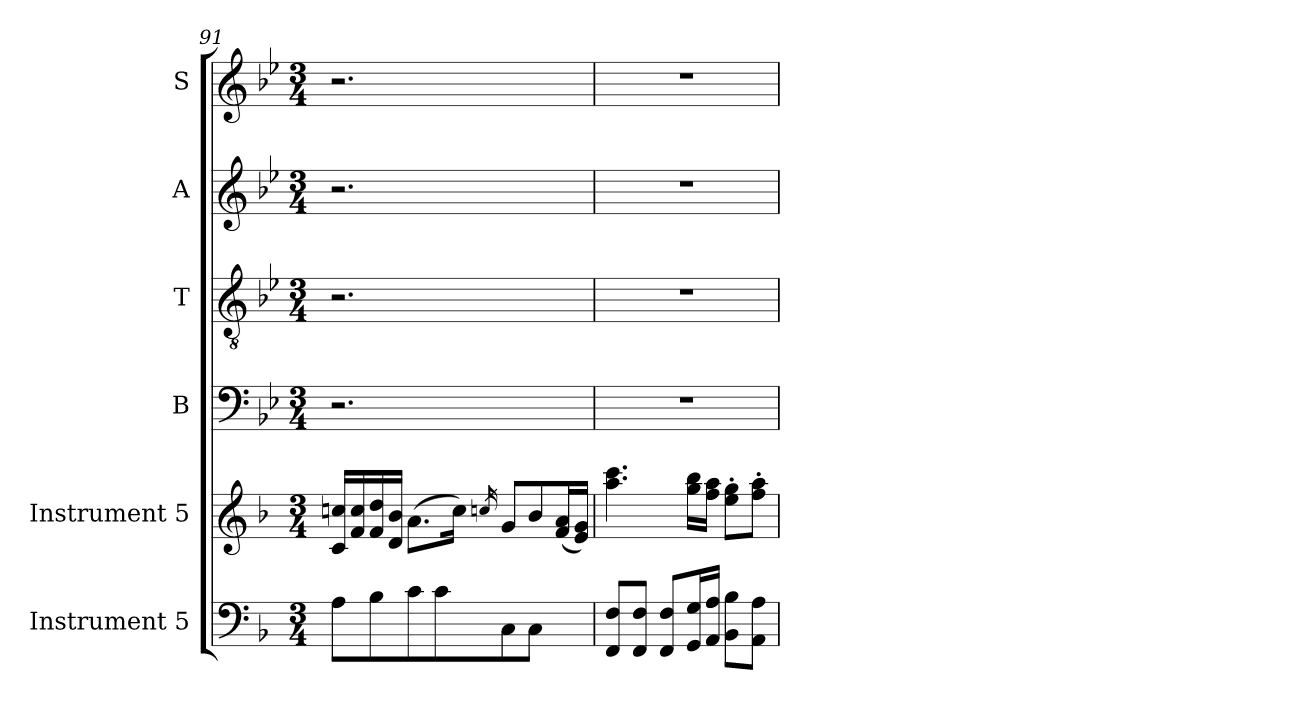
**kern	**kern	**kern	**kern	**kern	**kern
*part6	*part5	*part4	*part3	*part2	*part1
*staff6	*staff5	*staff4	*staff3	*staff2	*staff1
*I"Instrument 5	*I"Instrument 5	*I"B	*I"T	*I"A	*I"S
*	*	*I'B	*I'T	*I'A	*I'S
!!LO:LB:g=z
*clefF4	*clefG2	*clefF4	*clefGv2	*clefG2	*clefG2
*k[b-]	*k[b-]	*k[b-e-]	*k[b-e-]	*k[b-e-]	*k[b-e-]
*F:	*F:	*B-:	*B-:	*B-:	*B-:
*M3/4	*M3/4	*M3/4	*M3/4	*M3/4	*M3/4
=91	=91	=91	=91	=91	=91
8A\L	16c/ 16ccn/L	2.r	2.r	2.r	2.r
.	16cc/ 16f/	.	.	.	.
8B-\	16f/ 16dd/	.	.	.	.
.	16d/ 16b-/J	.	.	.	.
8c\	(>8.a\L	.	.	.	.
8c\	.	.	.	.	.
.	16cc\J)	.	.	.	.
.	16qccn/	.	.	.	.
8C\	8g/L	.	.	.	.
8C\J	8b-/	.	.	.	.
8ryy	(<16a/ 16f/	8ryy	8ryy	8ryy	8ryy
.	16g/ 16e/J)	.	.	.	.
=92	=92	=92	=92	=92	=92
8F/ 8FF/L	4.aa\ 4.ccc\	2.r	2.r	2.r	2.r
8F/ 8FF/J	.	.	.	.	.
8F/ 8FF/L	.	.	.	.	.
16G/ 16GG/	16bb-\ 16gg\L	.	.	.	.
16AA/ 16A/J	16ff\ 16aa\J	.	.	.	.
8BB-\ 8B-\L	8ee\'> 8gg\'>L	.	.	.	.
8A\ 8AA\J	8aa\'> 8ff\'>J	.	.	.	.
=	=	=	=	=	=
*-	*-	*-	*-	*-	*-
